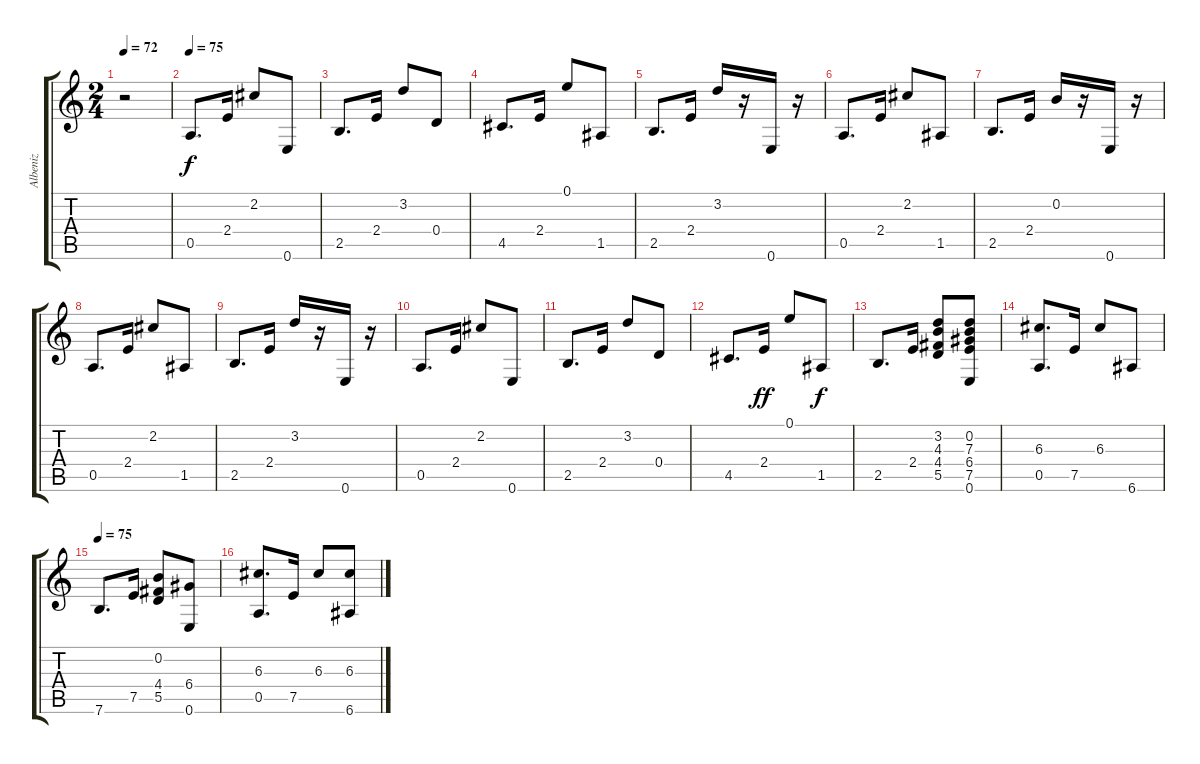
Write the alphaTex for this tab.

\track ("Albeniz" "Albeniz") {instrument acousticguitarnylon}
\staff {score tabs}
\tuning (E4 B3 G3 D3 A2 E2) {hide}
\ts (2 4)
\tempo 72
\clef g2
\ks c
r.2{dy mf} |
\tempo 75
0.5.8{d dy f} 2.4.16 2.2.8 0.6.8 |
2.5.8{d} 2.4.16 3.2.8 0.4.8 |
4.5.8{d} 2.4.16 0.1.8 1.5.8 |
2.5.8{d} 2.4.16 3.2.16 r.16 0.6.16 r.16 |
0.5.8{d} 2.4.16 2.2.8 1.5.8 |
2.5.8{d} 2.4.16 0.2.16 r.16 0.6.16 r.16 |
0.5.8{d} 2.4.16 2.2.8 1.5.8 |
2.5.8{d} 2.4.16 3.2.16 r.16 0.6.16 r.16 |
0.5.8{d} 2.4.16 2.2.8 0.6.8 |
2.5.8{d} 2.4.16 3.2.8 0.4.8 |
4.5.8{d} 2.4.16{dy ff} 0.1.8 1.5.8{dy f} |
2.5.8{d} 2.4.16 (3.2 4.3 4.4 5.5).8 (0.2 7.3 6.4 7.5 0.6).8 |
(6.3 0.5).8{d} 7.5.16 6.3.8 6.6.8 |
\tempo 75
7.6.8{d} 7.5.16 (0.2 4.4 5.5).8 (6.4 0.6).8 |
(6.3 0.5).8{d} 7.5.16 6.3.8 (6.3 6.6).8
